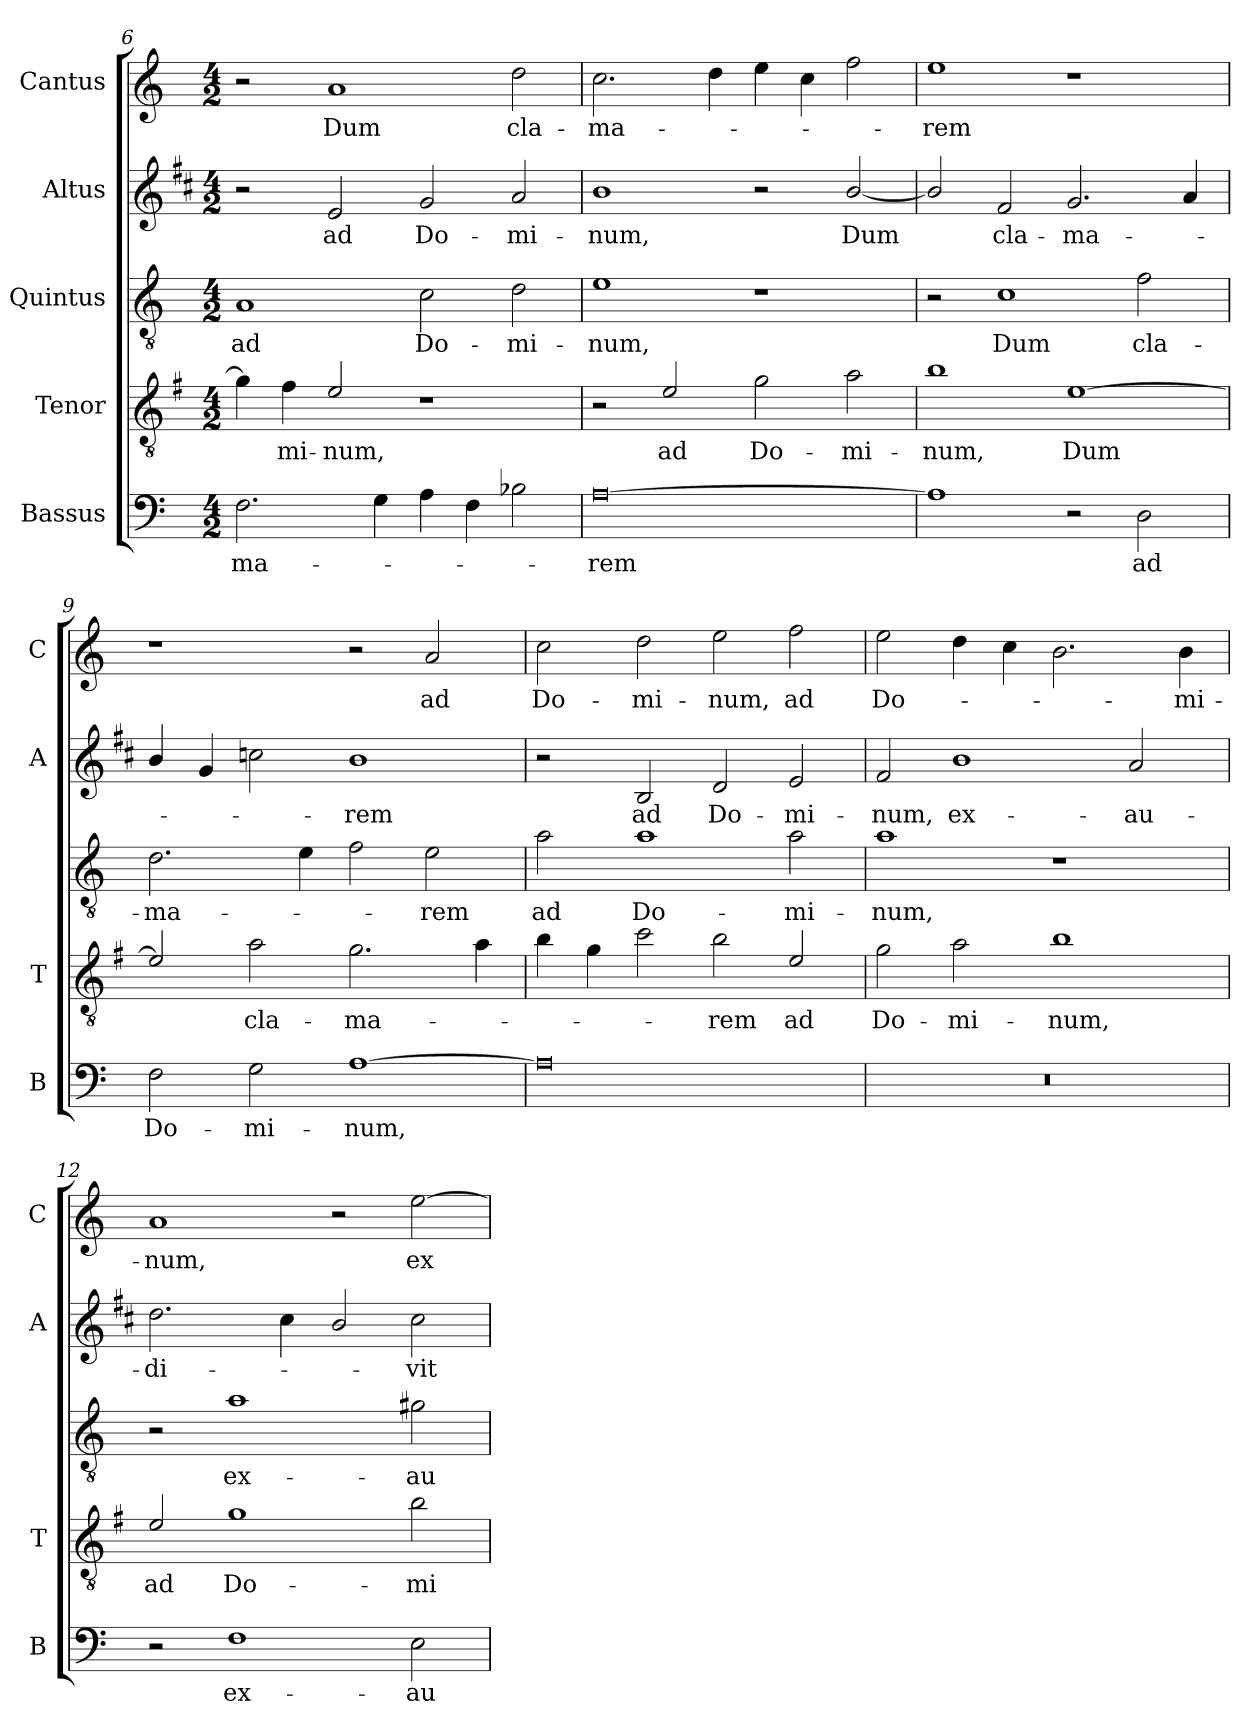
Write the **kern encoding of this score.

**kern	**text	**kern	**text	**kern	**text	**kern	**text	**kern	**text
*part5	*part5	*part4	*part4	*part3	*part3	*part2	*part2	*part1	*part1
*staff5	*staff5	*staff4	*staff4	*staff3	*staff3	*staff2	*staff2	*staff1	*staff1
*I"Bassus	*	*I"Tenor	*	*I"Quintus	*	*I"Altus	*	*I"Cantus	*
*I'B	*	*I'T	*	*	*	*I'A	*	*I'C	*
!!LO:LB:g=z
*clefF4	*	*clefGv2	*	*clefGv2	*	*clefG2	*	*clefG2	*
*	*	*ITrd4c7	*	*	*	*ITrd1c2	*	*	*
*k[]	*	*k[]	*	*k[]	*	*k[]	*	*k[]	*
*C:	*	*C:	*	*C:	*	*C:	*	*C:	*
*M4/2	*	*M4/2	*	*M4/2	*	*M4/2	*	*M4/2	*
=6	=6	=6	=6	=6	=6	=6	=6	=6	=6
!	!LO:LY:b	!	!	!	!LO:LY:b	!	!	!	!
2.F\	-ma-	4c\]	.	1A	ad	2r	.	2r	.
!	!	!	!LO:LY:b	!	!	!	!	!	!
.	.	4B\	-mi-	.	.	.	.	.	.
!	!	!	!LO:LY:b	!	!	!	!LO:LY:b	!	!LO:LY:b
.	.	2A/	-num,	.	.	2d/	ad	1a	Dum
4G\	.	.	.	.	.	.	.	.	.
!	!	!	!	!	!LO:LY:b	!	!LO:LY:b	!	!
4A\	.	1r	.	2c\	Do-	2f/	Do-	.	.
4F\	.	.	.	.	.	.	.	.	.
!	!	!	!	!	!LO:LY:b	!	!LO:LY:b	!	!LO:LY:b
2B-X\	.	.	.	2d\	-mi-	2g/	-mi-	2dd\	cla-
=7	=7	=7	=7	=7	=7	=7	=7	=7	=7
!	!LO:LY:b	!	!	!	!LO:LY:b	!	!LO:LY:b	!	!LO:LY:b
[0A	-rem	2r	.	1e	-num,	1a	-num,	2.cc\	-ma-
!	!	!	!LO:LY:b	!	!	!	!	!	!
.	.	2A/	ad	.	.	.	.	.	.
.	.	.	.	.	.	.	.	4dd\	.
!	!	!	!LO:LY:b	!	!	!	!	!	!
.	.	2c\	Do-	1r	.	2r	.	4ee\	.
.	.	.	.	.	.	.	.	4cc\	.
!	!	!	!LO:LY:b	!	!	!	!LO:LY:b	!	!
.	.	2d\	-mi-	.	.	[2a/	Dum	2ff\	.
=8	=8	=8	=8	=8	=8	=8	=8	=8	=8
!	!	!	!LO:LY:b	!	!	!	!	!	!LO:LY:b
1A]	.	1e	-num,	2r	.	2a/]	.	1ee	-rem
!	!	!	!	!	!LO:LY:b	!	!LO:LY:b	!	!
.	.	.	.	1c	Dum	2e/	cla-	.	.
!	!	!	!LO:LY:b	!	!	!	!LO:LY:b	!	!
2r	.	[1A	Dum	.	.	2.f/	-ma-	1r	.
!	!LO:LY:b	!	!	!	!LO:LY:b	!	!	!	!
2D\	ad	.	.	2f\	cla-	.	.	.	.
.	.	.	.	.	.	4g/	.	.	.
=9	=9	=9	=9	=9	=9	=9	=9	=9	=9
!	!LO:LY:b	!	!	!	!LO:LY:b	!	!	!	!
2F\	Do-	2A/]	.	2.d\	-ma-	4a/	.	1r	.
.	.	.	.	.	.	4f/	.	.	.
!	!LO:LY:b	!	!LO:LY:b	!	!	!	!	!	!
2G\	-mi-	2d\	cla-	.	.	2b-X\	.	.	.
.	.	.	.	4e\	.	.	.	.	.
!	!LO:LY:b	!	!LO:LY:b	!	!	!	!LO:LY:b	!	!
[1A	-num,	2.c\	-ma-	2f\	.	1a	-rem	2r	.
!	!	!	!	!	!LO:LY:b	!	!	!	!LO:LY:b
.	.	.	.	2e\	-rem	.	.	2a/	ad
.	.	4d\	.	.	.	.	.	.	.
=10	=10	=10	=10	=10	=10	=10	=10	=10	=10
!	!	!	!	!	!LO:LY:b	!	!	!	!LO:LY:b
0A]	.	4e\	.	2a\	ad	2r	.	2cc\	Do-
.	.	4c\	.	.	.	.	.	.	.
!	!	!	!	!	!LO:LY:b	!	!LO:LY:b	!	!LO:LY:b
.	.	2f\	.	1a	Do-	2A/	ad	2dd\	-mi-
!	!	!	!LO:LY:b	!	!	!	!LO:LY:b	!	!LO:LY:b
.	.	2e\	-rem	.	.	2c/	Do-	2ee\	-num,
!	!	!	!LO:LY:b	!	!LO:LY:b	!	!LO:LY:b	!	!LO:LY:b
.	.	2A/	ad	2a\	-mi-	2d/	-mi-	2ff\	ad
=11	=11	=11	=11	=11	=11	=11	=11	=11	=11
!	!	!	!LO:LY:b	!	!LO:LY:b	!	!LO:LY:b	!	!LO:LY:b
0r	.	2c\	Do-	1a	-num,	2e/	-num,	2ee\	Do-
!	!	!	!LO:LY:b	!	!	!	!LO:LY:b	!	!
.	.	2d\	-mi-	.	.	1a	ex-	4dd\	.
.	.	.	.	.	.	.	.	4cc\	.
!	!	!	!LO:LY:b	!	!	!	!	!	!
.	.	1e	-num,	1r	.	.	.	2.b\	.
!	!	!	!	!	!	!	!LO:LY:b	!	!
.	.	.	.	.	.	2g/	-au-	.	.
!	!	!	!	!	!	!	!	!	!LO:LY:b
.	.	.	.	.	.	.	.	4b\	-mi-
!!LO:LB:g=z
=12	=12	=12	=12	=12	=12	=12	=12	=12	=12
!	!	!	!LO:LY:b	!	!	!	!LO:LY:b	!	!LO:LY:b
2r	.	2A/	ad	2r	.	2.cc\	-di-	1a	-num,
!	!LO:LY:b	!	!LO:LY:b	!	!LO:LY:b	!	!	!	!
1F	ex-	1c	Do-	1a	ex-	.	.	.	.
.	.	.	.	.	.	4b\	.	.	.
.	.	.	.	.	.	2a/	.	2r	.
!	!LO:LY:b	!	!LO:LY:b	!	!LO:LY:b	!	!LO:LY:b	!	!LO:LY:b
2E\	-au-	2e\	-mi-	2g#X\	-au-	2b\	-vit	[2ee\	ex-
=	=	=	=	=	=	=	=	=	=
*-	*-	*-	*-	*-	*-	*-	*-	*-	*-
